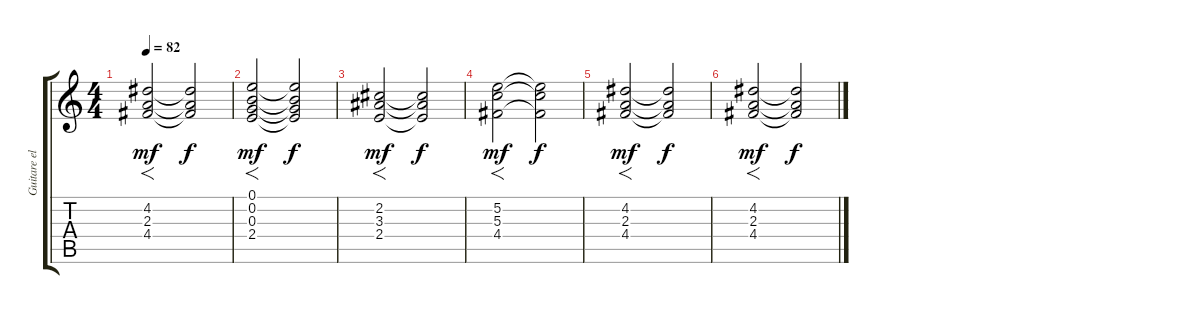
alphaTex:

\track ("Guitare electrique" "Guitare el") {instrument electricguitarjazz}
\staff {score tabs}
\tuning (E4 B3 G3 D3 A2 E2) {hide}
\ts (4 4)
\tempo 82
\clef g2
\ks c
(4.2 2.3 4.4).2{f dy mf} (4.2{t} 2.3{t} 4.4{t}).2{dy f} |
(0.1 0.2 0.3 2.4).2{f dy mf} (0.1{t} 0.2{t} 0.3{t} 2.4{t}).2{dy f} |
(2.2 3.3 2.4).2{f dy mf} (2.2{t} 3.3{t} 2.4{t}).2{dy f} |
(5.2 5.3 4.4).2{f dy mf} (5.2{t} 5.3{t} 4.4{t}).2{dy f} |
(4.2 2.3 4.4).2{f dy mf} (4.2{t} 2.3{t} 4.4{t}).2{dy f} |
(4.2 2.3 4.4).2{f dy mf} (4.2{t} 2.3{t} 4.4{t}).2{dy f}
